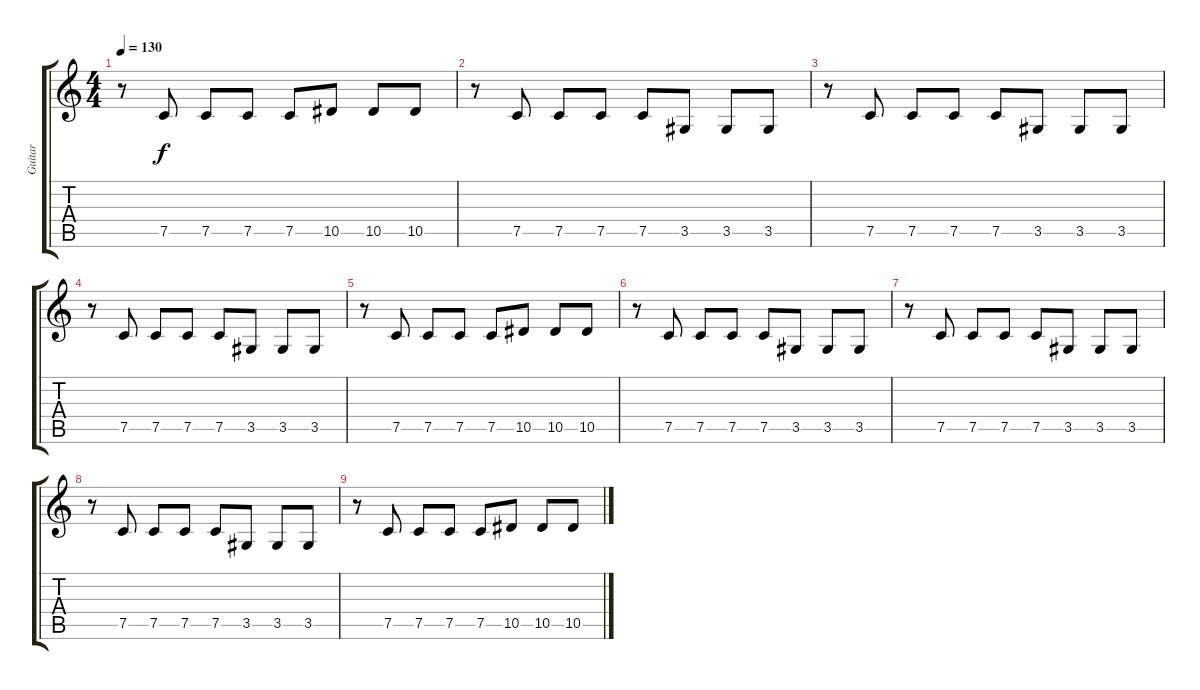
\track ("Guitar" "Guitar") {instrument distortionguitar}
\staff {score tabs}
\tuning (C4 G3 Eb3 Bb2 F2 C2) {hide}
\ts (4 4)
\tempo 130
\clef g2
\ks c
r.8{dy f} 7.5.8 7.5.8 7.5.8 7.5.8 10.5.8 10.5.8 10.5.8 |
r.8 7.5.8 7.5.8 7.5.8 7.5.8 3.5.8 3.5.8 3.5.8 |
r.8 7.5.8 7.5.8 7.5.8 7.5.8 3.5.8 3.5.8 3.5.8 |
r.8 7.5.8 7.5.8 7.5.8 7.5.8 3.5.8 3.5.8 3.5.8 |
r.8 7.5.8 7.5.8 7.5.8 7.5.8 10.5.8 10.5.8 10.5.8 |
r.8 7.5.8 7.5.8 7.5.8 7.5.8 3.5.8 3.5.8 3.5.8 |
r.8 7.5.8 7.5.8 7.5.8 7.5.8 3.5.8 3.5.8 3.5.8 |
r.8 7.5.8 7.5.8 7.5.8 7.5.8 3.5.8 3.5.8 3.5.8 |
r.8 7.5.8 7.5.8 7.5.8 7.5.8 10.5.8 10.5.8 10.5.8
